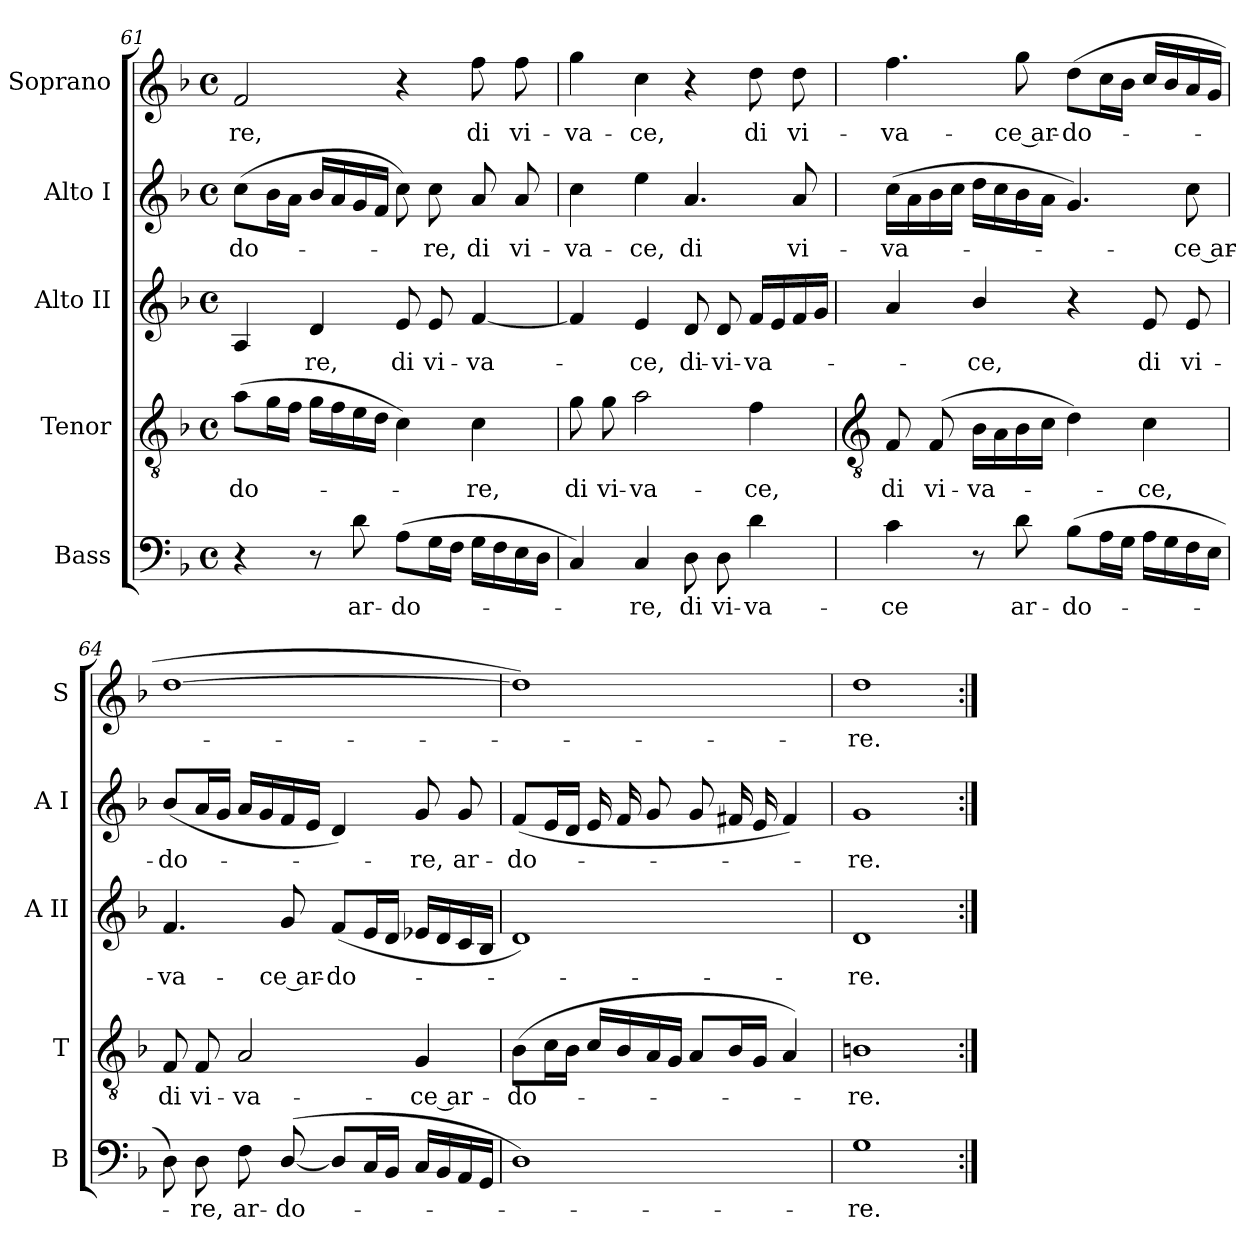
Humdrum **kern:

**kern	**text	**kern	**text	**kern	**text	**kern	**text	**kern	**text
*part5	*part5	*part4	*part4	*part3	*part3	*part2	*part2	*part1	*part1
*staff5	*staff5	*staff4	*staff4	*staff3	*staff3	*staff2	*staff2	*staff1	*staff1
*I"Bass	*	*I"Tenor	*	*I"Alto II	*	*I"Alto I	*	*I"Soprano	*
*I'B	*	*I'T	*	*I'A II	*	*I'A I	*	*I'S	*
*clefF4	*	*clefGv2	*	*clefG2	*	*clefG2	*	*clefG2	*
*k[b-]	*	*k[b-]	*	*k[b-]	*	*k[b-]	*	*k[b-]	*
*F:	*	*F:	*	*F:	*	*F:	*	*F:	*
*M4/4	*	*M4/4	*	*M4/4	*	*M4/4	*	*M4/4	*
*met(c)	*	*met(c)	*	*met(c)	*	*met(c)	*	*met(c)	*
=61	=61	=61	=61	=61	=61	=61	=61	=61	=61
!	!	!	!LO:LY:b	!	!	!	!LO:LY:b	!	!LO:LY:b
4r	.	(>8aL	-do-	4A	.	(>8ccL	-do-	2f	re,
.	.	16gL	.	.	.	16b-L	.	.	.
.	.	16fJJ	.	.	.	16aJJ	.	.	.
!	!	!	!	!	!LO:LY:b	!	!	!	!
8r	.	16gLL	.	4d	re,	16b-LL	.	.	.
.	.	16f	.	.	.	16a	.	.	.
!	!LO:LY:b	!	!	!	!	!	!	!	!
8d	ar-	16e	.	.	.	16g	.	.	.
.	.	16dJJ	.	.	.	16fJJ	.	.	.
!	!LO:LY:b	!	!	!	!LO:LY:b	!	!	!	!
(>8AL	-do-	4c)	.	8e	di	8cc)	.	4r	.
!	!	!	!	!	!LO:LY:b	!	!LO:LY:b	!	!
16GL	.	.	.	8e	vi-	8cc	re,	.	.
16FJJ	.	.	.	.	.	.	.	.	.
!	!	!	!LO:LY:b	!	!LO:LY:b	!	!LO:LY:b	!	!LO:LY:b
16GLL	.	4c	re,	[4f	-va-	8a	di	8ff	di
16F	.	.	.	.	.	.	.	.	.
!	!	!	!	!	!	!	!LO:LY:b	!	!LO:LY:b
16E	.	.	.	.	.	8a	vi-	8ff	vi-
16DJJ	.	.	.	.	.	.	.	.	.
=62	=62	=62	=62	=62	=62	=62	=62	=62	=62
!	!	!	!LO:LY:b	!	!	!	!LO:LY:b	!	!LO:LY:b
4C)	.	8g	di	4f]	.	4cc	-va-	4gg	-va-
!	!	!	!LO:LY:b	!	!	!	!	!	!
.	.	8g	vi-	.	.	.	.	.	.
!	!LO:LY:b	!	!LO:LY:b	!	!LO:LY:b	!	!LO:LY:b	!	!LO:LY:b
4C	re,	2a	-va-	4e	ce,	4ee	-ce,	4cc	-ce,
!	!LO:LY:b	!	!	!	!LO:LY:b	!	!LO:LY:b	!	!
8D	di	.	.	8d	di-	4.a	di	4r	.
!	!LO:LY:b	!	!	!	!LO:LY:b	!	!	!	!
8D	vi-	.	.	8d	-vi-	.	.	.	.
!	!LO:LY:b	!	!LO:LY:b	!	!LO:LY:b	!	!	!	!LO:LY:b
4d	-va-	4f	-ce,	16fLL	-va-	.	.	8dd	di
.	.	.	.	16e	.	.	.	.	.
!	!	!	!	!	!	!	!LO:LY:b	!	!LO:LY:b
.	.	.	.	16f	.	8a	vi-	8dd	vi-
.	.	.	.	16gJJ	.	.	.	.	.
!!LO:LB:g=z
=63	=63	=63	=63	=63	=63	=63	=63	=63	=63
*	*	*clefGv2	*	*	*	*	*	*	*
!	!LO:LY:b	!	!LO:LY:b	!	!	!	!LO:LY:b	!	!LO:LY:b
4c	-ce	8F	di	4a	.	(>16ccLL	-va-	4.ff	-va-
.	.	.	.	.	.	16a	.	.	.
!	!	!	!LO:LY:b	!	!	!	!	!	!
.	.	(>8F	vi-	.	.	16b-	.	.	.
.	.	.	.	.	.	16ccJJ	.	.	.
!	!	!	!LO:LY:b	!	!LO:LY:b	!	!	!	!
8r	.	16B-LL	-va-	4b-/	ce,	16ddLL	.	.	.
.	.	16A	.	.	.	16cc	.	.	.
!	!LO:LY:b	!	!	!	!	!	!	!	!LO:LY:b
8d	ar-	16B-	.	.	.	16b-	.	8gg	-ce ar-
.	.	16cJJ	.	.	.	16aJJ	.	.	.
!	!LO:LY:b	!	!	!	!	!	!	!	!LO:LY:b
(>8B-L	-do-	4d)	.	4r	.	4.g)	.	(>8ddL	-do-
16AL	.	.	.	.	.	.	.	16ccL	.
16GJJ	.	.	.	.	.	.	.	16b-JJ	.
!	!	!	!LO:LY:b	!	!LO:LY:b	!	!	!	!
16ALL	.	4c	ce,	8e	di	.	.	16ccLL	.
16G	.	.	.	.	.	.	.	16b-	.
!	!	!	!	!	!LO:LY:b	!	!LO:LY:b	!	!
16F	.	.	.	8e	vi-	8cc	ce ar-	16a	.
16EJJ	.	.	.	.	.	.	.	16gJJ	.
=64	=64	=64	=64	=64	=64	=64	=64	=64	=64
!	!	!	!LO:LY:b	!	!LO:LY:b	!	!LO:LY:b	!	!
8D)	.	8F	di	4.f	-va-	(<8b-L	-do-	[1dd	.
!	!LO:LY:b	!	!LO:LY:b	!	!	!	!	!	!
8D	re,	8F	vi-	.	.	16aL	.	.	.
.	.	.	.	.	.	16gJJ	.	.	.
!	!LO:LY:b	!	!LO:LY:b	!	!	!	!	!	!
8F	ar-	2A	-va-	.	.	16aLL	.	.	.
.	.	.	.	.	.	16g	.	.	.
!	!LO:LY:b	!	!	!	!LO:LY:b	!	!	!	!
(<[8D/	-do-	.	.	8g	-ce ar-	16f	.	.	.
.	.	.	.	.	.	16eJJ	.	.	.
!	!	!	!	!	!LO:LY:b	!	!	!	!
8DL]	.	.	.	(<8fL	-do-	4d)	.	.	.
16CL	.	.	.	16eL	.	.	.	.	.
16BB-JJ	.	.	.	16dJJ	.	.	.	.	.
!	!	!	!LO:LY:b	!	!	!	!LO:LY:b	!	!
16CLL	.	4G	-ce ar-	16e-XLL	.	8g	re,	.	.
16BB-	.	.	.	16d	.	.	.	.	.
!	!	!	!	!	!	!	!LO:LY:b	!	!
16AA	.	.	.	16c	.	8g	ar-	.	.
16GGJJ	.	.	.	16B-JJ	.	.	.	.	.
=65	=65	=65	=65	=65	=65	=65	=65	=65	=65
!	!	!	!LO:LY:b	!	!	!	!LO:LY:b	!	!
1D)	.	(<8B-L	-do-	1d)	.	(<8fL	-do-	1dd])	.
.	.	16cL	.	.	.	16eL	.	.	.
.	.	16B-JJ	.	.	.	16dJJ	.	.	.
.	.	16cLL	.	.	.	16eLL	.	.	.
.	.	16B-	.	.	.	16f	.	.	.
.	.	16A	.	.	.	8gJ	.	.	.
.	.	16GJJ	.	.	.	.	.	.	.
.	.	8AL	.	.	.	8gL	.	.	.
.	.	16B-L	.	.	.	16f#XL	.	.	.
.	.	16GJJ	.	.	.	16eJJ	.	.	.
.	.	4A)	.	.	.	4f#)	.	.	.
=66	=66	=66	=66	=66	=66	=66	=66	=66	=66
!	!LO:LY:b	!	!LO:LY:b	!	!LO:LY:b	!	!LO:LY:b	!	!LO:LY:b
1G	re.	1Bn	re.	1d	re.	1g	re.	1dd	re.
=:|!	=:|!	=:|!	=:|!	=:|!	=:|!	=:|!	=:|!	=:|!	=:|!
*-	*-	*-	*-	*-	*-	*-	*-	*-	*-
